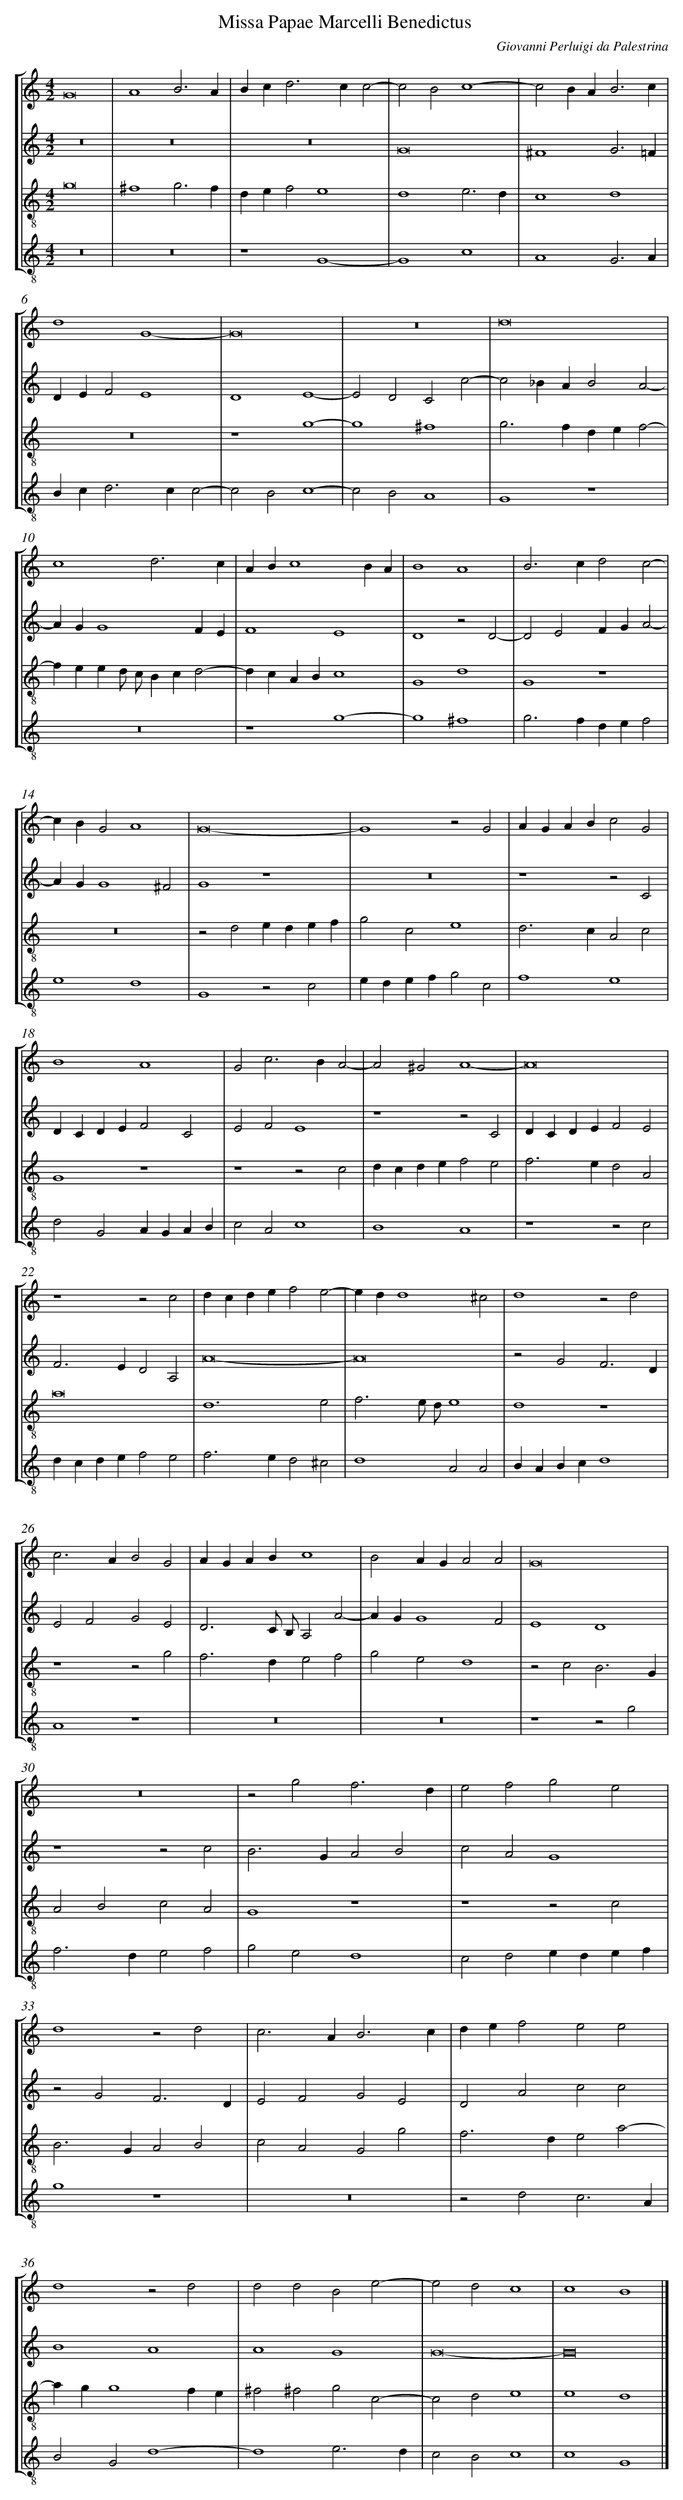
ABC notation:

X:1
T: Missa Papae Marcelli Benedictus
C: Giovanni Perluigi da Palestrina
L: 1/4
M: 4/2
%%staves [1 2 3 4]
V: 1 clef=treble
V: 2 clef=treble
V: 3 clef=treble-8
V: 4 clef=treble-8
K: C
[V:1] G8 |
[V:2] z8 |
[V:3] g8 |
[V:4] z8 |
[V:1] A4B3A |
[V:2] z8 |
[V:3] ^f4g3f |
[V:4] z8 |
[V:1] Bc2<d2cc2- |
[V:2] z8 |
[V:3] def2e4 |
[V:4] z4G4- |
[V:1] c2B2c4- |
[V:2] G8 |
[V:3] d4e3d |
[V:4] G4c4 |
[V:1] c2BA2<B2c |
[V:2] ^F4G3=F |
[V:3] c4d4 |
[V:4] A4G3A |
[V:1] d4G4- |
[V:2] DEF2E4 |
[V:3] z8 |
[V:4] Bc2<d2cc2- |
[V:1] G8 |
[V:2] D4E4- |
[V:3] z4g4- |
[V:4] c2B2c4- |
[V:1] z8 |
[V:2] E2D2C2c2- |
[V:3] g4^f4 |
[V:4] c2B2A4 |
[V:1] d8 |
[V:2] c2_BAB2A2- |
[V:3] g2>f2def2- |
[V:4] G4z4 |
[V:1] c4d3c |
[V:2] AGG4FE |
[V:3] feed/ c/Bcd2- |
[V:4] z8 |
[V:1] ABc4BA |
[V:2] F4E4 |
[V:3] dcABc4 |
[V:4] z4g4- |
[V:1] B4A4 |
[V:2] D4z2D2- |
[V:3] G4d4 |
[V:4] g4^f4 |
[V:1] B2>c2d2c2- |
[V:2] D2E2FGA2- |
[V:3] G4z4 |
[V:4] g2>f2def2 |
[V:1] cBG2A4 |
[V:2] AGG4^F2 |
[V:3] z8 |
[V:4] e4d4 |
[V:1] G8- |
[V:2] G4z4 |
[V:3] z2d2edef |
[V:4] G4z2c2 |
[V:1] G4z2G2 |
[V:2] z8 |
[V:3] g2c2e4 |
[V:4] edefg2c2 |
[V:1] AGABc2G2 |
[V:2] z4z2C2 |
[V:3] d2>c2A2c2 |
[V:4] f4e4 |
[V:1] B4A4 |
[V:2] DCDEF2C2 |
[V:3] G4z4 |
[V:4] d2G2AGAB |
[V:1] G2c2>B2A2- |
[V:2] E2F2E4 |
[V:3] z4z2c2 |
[V:4] c2A2c4 |
[V:1] A2^G2A4- |
[V:2] z4z2C2 |
[V:3] dcdef2e2 |
[V:4] B4A4 |
[V:1] A8 |
[V:2] DCDEF2E2 |
[V:3] f2>e2d2A2 |
[V:4] z4z2c2 |
[V:1] z4z2c2 |
[V:2] F2>E2D2A,2 |
[V:3] a8 |
[V:4] dcdef2e2 |
[V:1] dcdef2e2- |
[V:2] A8- |
[V:3] d6e2 |
[V:4] f2>e2d2^c2 |
[V:1] edd4^c2 |
[V:2] A8 |
[V:3] f3e/ d/e4 |
[V:4] d4A2A2 |
[V:1] d4z2d2 |
[V:2] z2G2F3D |
[V:3] d4z4 |
[V:4] BABcd4 |
[V:1] c2>A2B2G2 |
[V:2] E2F2G2E2 |
[V:3] z4z2g2 |
[V:4] A4z4 |
[V:1] AGABc4 |
[V:2] D3C/ B,/A,2A2- |
[V:3] f2>d2e2f2 |
[V:4] z8 |
[V:1] B2AGA2A2 |
[V:2] AGG4F2 |
[V:3] g2e2d4 |
[V:4] z8 |
[V:1] G8 |
[V:2] E4D4 |
[V:3] z2c2B3G |
[V:4] z4z2g2 |
[V:1] z8 |
[V:2] z4z2c2 |
[V:3] A2B2c2A2 |
[V:4] f2>d2e2f2 |
[V:1] z2g2f3d |
[V:2] B2>G2A2B2 |
[V:3] G4z4 |
[V:4] g2e2d4 |
[V:1] e2f2g2e2 |
[V:2] c2A2G4 |
[V:3] z4z2c2 |
[V:4] c2d2edef |
[V:1] d4z2d2 |
[V:2] z2G2F3D |
[V:3] B2>G2A2B2 |
[V:4] g4z4 |
[V:1] c2>A2B3c |
[V:2] E2F2G2E2 |
[V:3] c2A2G2g2 |
[V:4] z8 |
[V:1] def2e2e2 |
[V:2] D2A2c2c2 |
[V:3] f2>d2e2a2- |
[V:4] z2d2c3A |
[V:1] d4z2d2 |
[V:2] B4A4 |
[V:3] agg4fe |
[V:4] B2G2d4- |
[V:1] d2d2B2e2- |
[V:2] A4G4 |
[V:3] ^f2^f2g2c2- |
[V:4] d4e3d |
[V:1] e2d2c4 |
[V:2] G8- |
[V:3] c2d2e4 |
[V:4] c2B2c4 |
[V:1] c4B4 |]
[V:2] G8 |]
[V:3] e4d4 |]
[V:4] c4G4 |]
